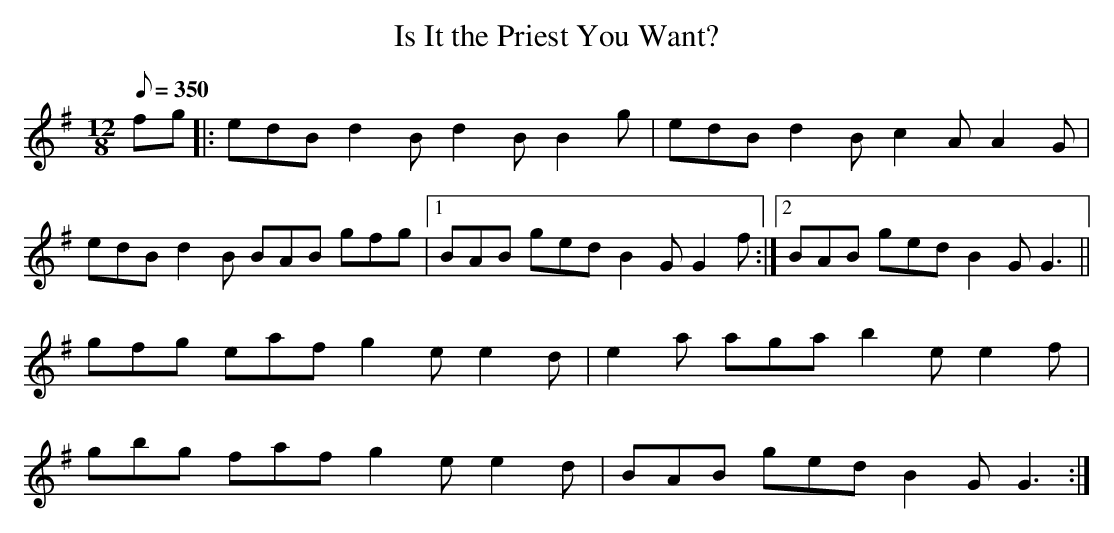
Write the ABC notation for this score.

X:1
T: Is It the Priest You Want?
L: 1/8
M: 12/8
Q: 350
K: G
fg|: edB d2B d2B B2g|edB d2B c2A A2G|
edB d2B BAB gfg|1 BAB ged B2G G2f :|2\
BAB ged B2G G3 ||
gfg eaf g2e e2d|e2a aga b2e e2f|
gbg faf g2e e2d|BAB ged B2G G3 :|
